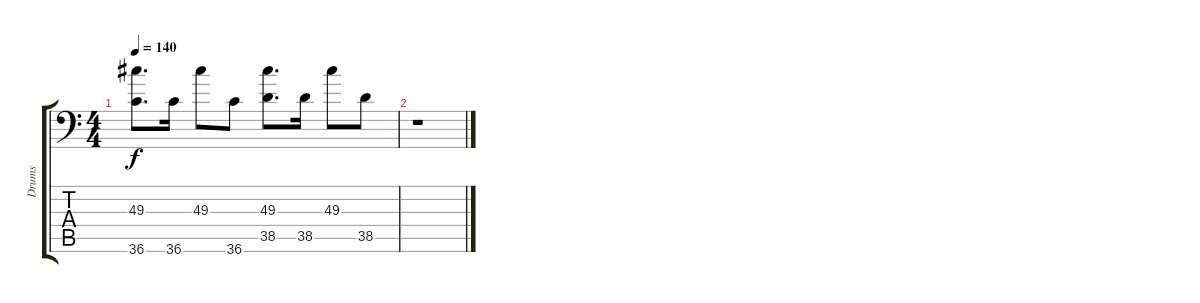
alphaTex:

\track ("Drums" "Drums") {instrument acousticgrandpiano}
\staff {score tabs}
\tuning (C-1 C-1 C-1 C-1 C-1 C-1) {hide}
\ts (4 4)
\tempo 140
\clef f4
\ks c
(49.3 36.6).8{d dy f} 36.6.16 49.3.8 36.6.8 (49.3 38.5).8{d} 38.5.16 49.3.8 38.5.8 |
r.1
